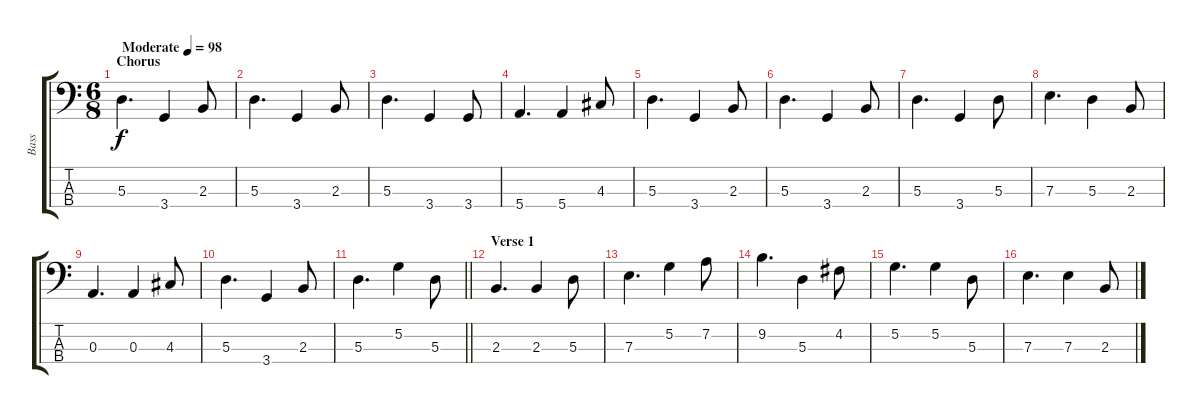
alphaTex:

\track ("Bass" "Bass") {instrument electricbassfinger}
\staff {score tabs}
\tuning (G2 D2 A1 E1) {hide}
\ts (6 8)
\section ("" "Chorus")
\tempo (98 "Moderate")
\clef f4
\ks c
5.3.4{d dy f instrument electricbassfinger} 3.4.4 2.3.8 |
5.3.4{d} 3.4.4 2.3.8 |
5.3.4{d} 3.4.4 3.4.8 |
5.4.4{d} 5.4.4 4.3.8 |
5.3.4{d} 3.4.4 2.3.8 |
5.3.4{d} 3.4.4 2.3.8 |
5.3.4{d} 3.4.4 5.3.8 |
7.3.4{d} 5.3.4 2.3.8 |
0.3.4{d} 0.3.4 4.3.8 |
5.3.4{d} 3.4.4 2.3.8 |
\barLineRight lightlight
5.3.4{d} 5.2.4 5.3.8 |
\section ("" "Verse 1")
2.3.4{d} 2.3.4 5.3.8 |
7.3.4{d} 5.2.4 7.2.8 |
9.2.4{d} 5.3.4 4.2.8 |
5.2.4{d} 5.2.4 5.3.8 |
7.3.4{d} 7.3.4 2.3.8
